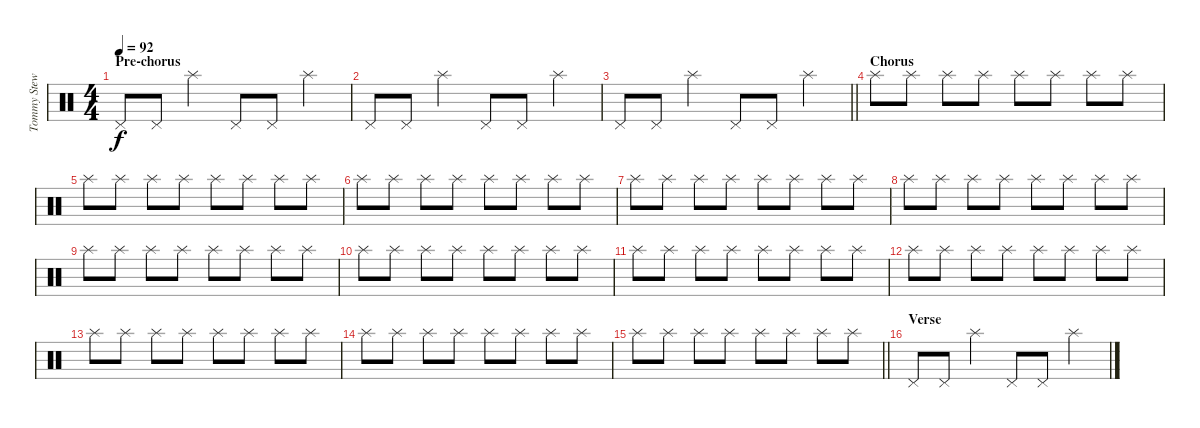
\track ("Tommy Stewart (Drums)" "Tommy Stew") {instrument percussion}
\staff {score}
\articulation defaults
\ts (4 4)
\section ("" "Pre-chorus")
\tempo 92
\clef neutral
\ks c "Pedal Hi-Hat (hit)".8{dy f} "Pedal Hi-Hat (hit)".8 "Splash (hit)".4 "Pedal Hi-Hat (hit)".8 "Pedal Hi-Hat (hit)".8 "Splash (hit)".4
|
"Pedal Hi-Hat (hit)".8 "Pedal Hi-Hat (hit)".8 "Splash (hit)".4 "Pedal Hi-Hat (hit)".8 "Pedal Hi-Hat (hit)".8 "Splash (hit)".4 |
\barLineRight lightlight "Pedal Hi-Hat (hit)".8 "Pedal Hi-Hat (hit)".8 "Splash (hit)".4 "Pedal Hi-Hat (hit)".8 "Pedal Hi-Hat (hit)".8 "Splash (hit)".4
|
\section ("" "Chorus")
"Splash (hit)".8 "Splash (hit)".8 "Splash (hit)".8 "Splash (hit)".8 "Splash (hit)".8 "Splash (hit)".8 "Splash (hit)".8 "Splash (hit)".8 |
"Splash (hit)".8 "Splash (hit)".8 "Splash (hit)".8 "Splash (hit)".8 "Splash (hit)".8 "Splash (hit)".8 "Splash (hit)".8 "Splash (hit)".8 |
"Splash (hit)".8 "Splash (hit)".8 "Splash (hit)".8 "Splash (hit)".8 "Splash (hit)".8 "Splash (hit)".8 "Splash (hit)".8 "Splash (hit)".8 |
"Splash (hit)".8 "Splash (hit)".8 "Splash (hit)".8 "Splash (hit)".8 "Splash (hit)".8 "Splash (hit)".8 "Splash (hit)".8 "Splash (hit)".8 |
"Splash (hit)".8 "Splash (hit)".8 "Splash (hit)".8 "Splash (hit)".8 "Splash (hit)".8 "Splash (hit)".8 "Splash (hit)".8 "Splash (hit)".8 |
"Splash (hit)".8 "Splash (hit)".8 "Splash (hit)".8 "Splash (hit)".8 "Splash (hit)".8 "Splash (hit)".8 "Splash (hit)".8 "Splash (hit)".8 |
"Splash (hit)".8 "Splash (hit)".8 "Splash (hit)".8 "Splash (hit)".8 "Splash (hit)".8 "Splash (hit)".8 "Splash (hit)".8 "Splash (hit)".8 |
"Splash (hit)".8 "Splash (hit)".8 "Splash (hit)".8 "Splash (hit)".8 "Splash (hit)".8 "Splash (hit)".8 "Splash (hit)".8 "Splash (hit)".8 |
"Splash (hit)".8 "Splash (hit)".8 "Splash (hit)".8 "Splash (hit)".8 "Splash (hit)".8 "Splash (hit)".8 "Splash (hit)".8 "Splash (hit)".8 |
"Splash (hit)".8 "Splash (hit)".8 "Splash (hit)".8 "Splash (hit)".8 "Splash (hit)".8 "Splash (hit)".8 "Splash (hit)".8 "Splash (hit)".8 |
"Splash (hit)".8 "Splash (hit)".8 "Splash (hit)".8 "Splash (hit)".8 "Splash (hit)".8 "Splash (hit)".8 "Splash (hit)".8 "Splash (hit)".8 |
\barLineRight lightlight "Splash (hit)".8 "Splash (hit)".8 "Splash (hit)".8 "Splash (hit)".8 "Splash (hit)".8 "Splash (hit)".8 "Splash (hit)".8 "Splash (hit)".8
|
\section ("" "Verse")
"Pedal Hi-Hat (hit)".8 "Pedal Hi-Hat (hit)".8 "Splash (hit)".4 "Pedal Hi-Hat (hit)".8 "Pedal Hi-Hat (hit)".8 "Splash (hit)".4
